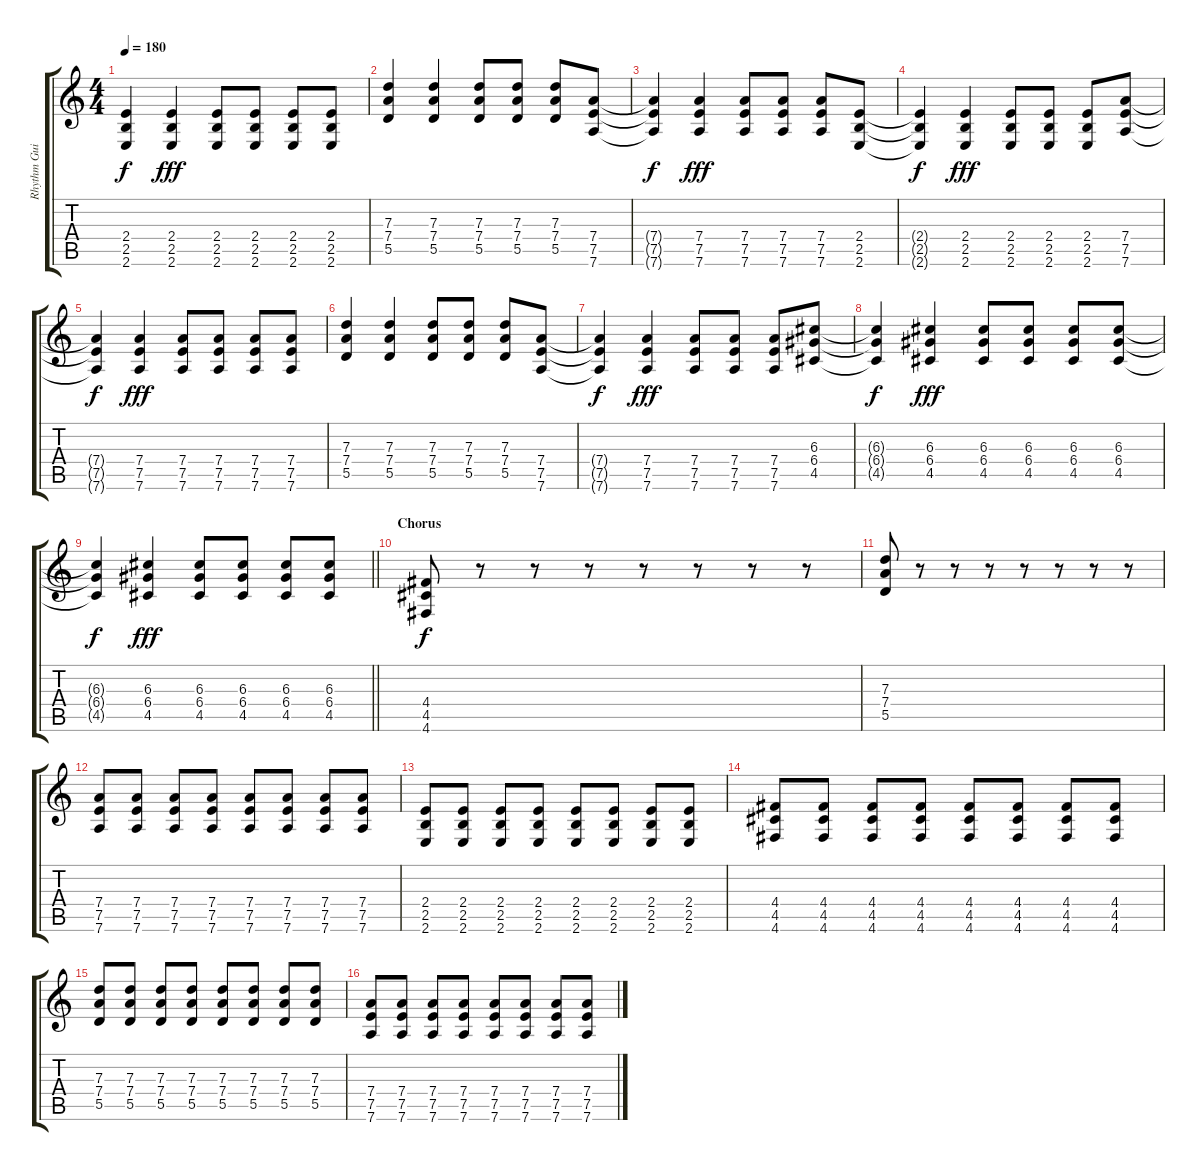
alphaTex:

\track ("Rhythm Guitar" "Rhythm Gui") {instrument overdrivenguitar}
\staff {score tabs}
\tuning (E4 B3 G3 D3 A2 D2) {hide}
\ts (4 4)
\tempo 180
\clef g2
\ks c
(2.4{t} 2.5{t} 2.6{t}).4{dy f} (2.4 2.5 2.6).4{dy fff} (2.4 2.5 2.6).8 (2.4 2.5 2.6).8 (2.4 2.5 2.6).8 (2.4 2.5 2.6).8 |
(7.3 7.4 5.5).4 (7.3 7.4 5.5).4 (7.3 7.4 5.5).8 (7.3 7.4 5.5).8 (7.3 7.4 5.5).8 (7.4 7.5 7.6).8 |
(7.4{t} 7.5{t} 7.6{t}).4{dy f} (7.4 7.5 7.6).4{dy fff} (7.4 7.5 7.6).8 (7.4 7.5 7.6).8 (7.4 7.5 7.6).8 (2.4 2.5 2.6).8 |
(2.4{t} 2.5{t} 2.6{t}).4{dy f} (2.4 2.5 2.6).4{dy fff} (2.4 2.5 2.6).8 (2.4 2.5 2.6).8 (2.4 2.5 2.6).8 (7.4 7.5 7.6).8 |
(7.4{t} 7.5{t} 7.6{t}).4{dy f} (7.4 7.5 7.6).4{dy fff} (7.4 7.5 7.6).8 (7.4 7.5 7.6).8 (7.4 7.5 7.6).8 (7.4 7.5 7.6).8 |
(7.3 7.4 5.5).4 (7.3 7.4 5.5).4 (7.3 7.4 5.5).8 (7.3 7.4 5.5).8 (7.3 7.4 5.5).8 (7.4 7.5 7.6).8 |
(7.4{t} 7.5{t} 7.6{t}).4{dy f} (7.4 7.5 7.6).4{dy fff} (7.4 7.5 7.6).8 (7.4 7.5 7.6).8 (7.4 7.5 7.6).8 (6.3 6.4 4.5).8 |
(6.3{t} 6.4{t} 4.5{t}).4{dy f} (6.3 6.4 4.5).4{dy fff} (6.3 6.4 4.5).8 (6.3 6.4 4.5).8 (6.3 6.4 4.5).8 (6.3 6.4 4.5).8 |
\barLineRight lightlight
(6.3{t} 6.4{t} 4.5{t}).4{dy f} (6.3 6.4 4.5).4{dy fff} (6.3 6.4 4.5).8 (6.3 6.4 4.5).8 (6.3 6.4 4.5).8 (6.3 6.4 4.5).8 |
\section ("" "Chorus")
(4.4 4.5 4.6).8{dy f} r.8 r.8 r.8 r.8 r.8 r.8 r.8 |
(7.3 7.4 5.5).8 r.8 r.8 r.8 r.8 r.8 r.8 r.8 |
(7.4 7.5 7.6).8 (7.4 7.5 7.6).8 (7.4 7.5 7.6).8 (7.4 7.5 7.6).8 (7.4 7.5 7.6).8 (7.4 7.5 7.6).8 (7.4 7.5 7.6).8 (7.4 7.5 7.6).8 |
(2.4 2.5 2.6).8 (2.4 2.5 2.6).8 (2.4 2.5 2.6).8 (2.4 2.5 2.6).8 (2.4 2.5 2.6).8 (2.4 2.5 2.6).8 (2.4 2.5 2.6).8 (2.4 2.5 2.6).8 |
(4.4 4.5 4.6).8 (4.4 4.5 4.6).8 (4.4 4.5 4.6).8 (4.4 4.5 4.6).8 (4.4 4.5 4.6).8 (4.4 4.5 4.6).8 (4.4 4.5 4.6).8 (4.4 4.5 4.6).8 |
(7.3 7.4 5.5).8 (7.3 7.4 5.5).8 (7.3 7.4 5.5).8 (7.3 7.4 5.5).8 (7.3 7.4 5.5).8 (7.3 7.4 5.5).8 (7.3 7.4 5.5).8 (7.3 7.4 5.5).8 |
(7.4 7.5 7.6).8 (7.4 7.5 7.6).8 (7.4 7.5 7.6).8 (7.4 7.5 7.6).8 (7.4 7.5 7.6).8 (7.4 7.5 7.6).8 (7.4 7.5 7.6).8 (7.4 7.5 7.6).8
